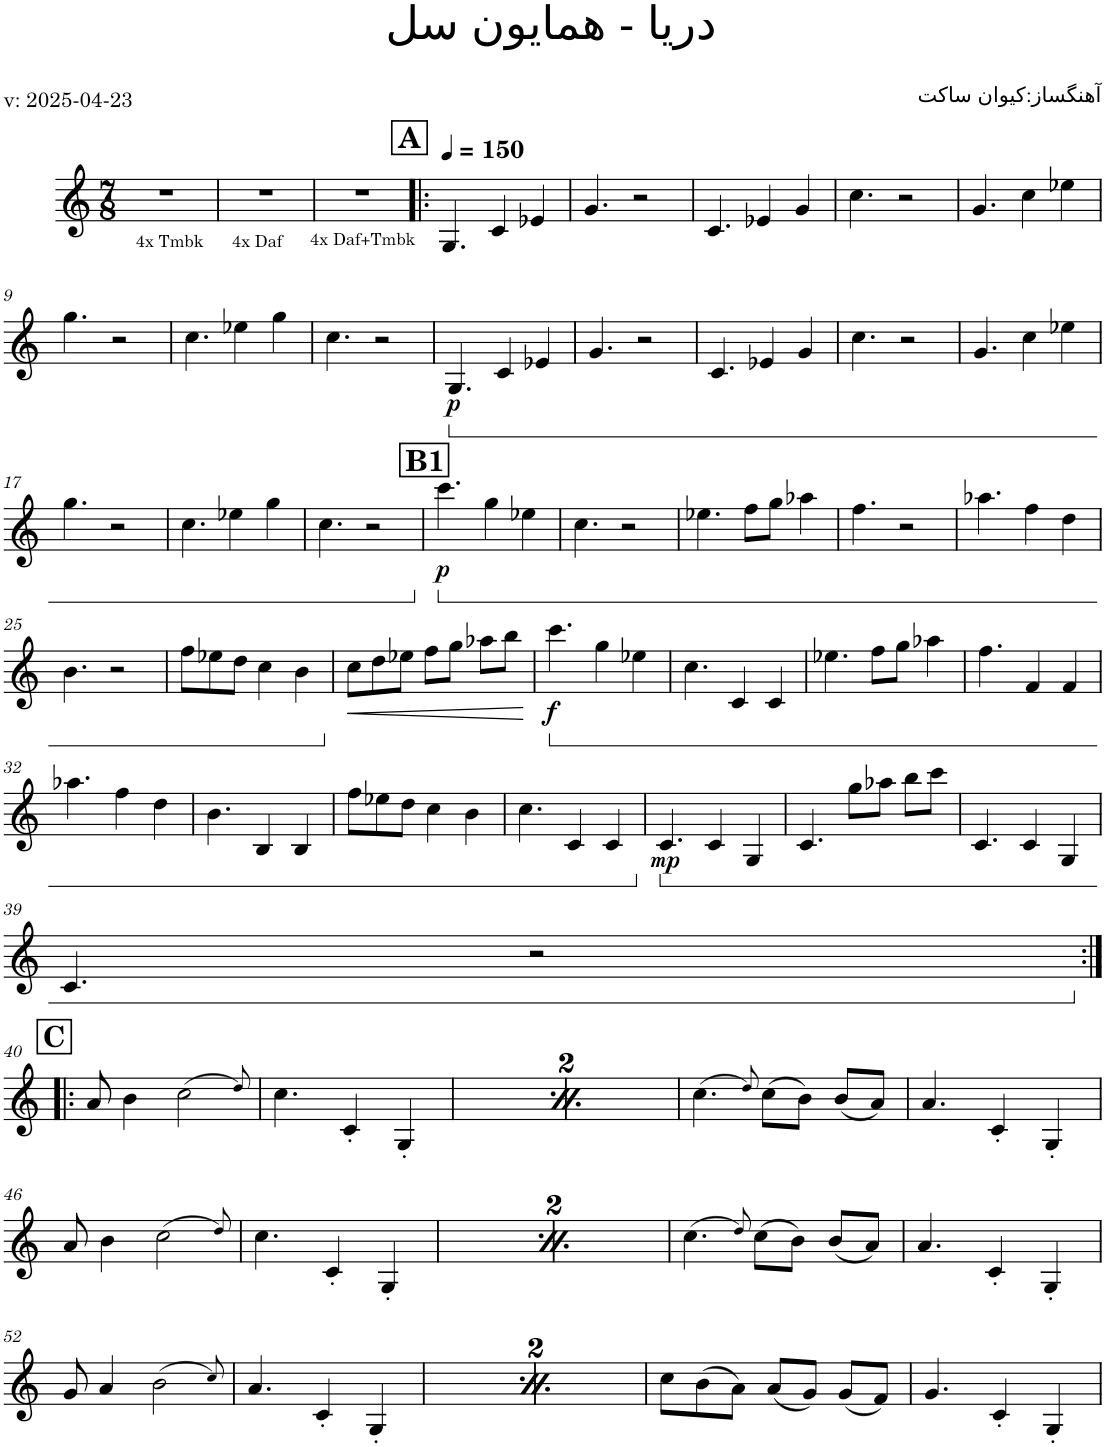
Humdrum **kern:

**kern	**dynam
*part1	*part1
*staff1	*staff1
*I"Tar	*
*I'Tar	*
*clefG2	*
*k[]	*
*M7/8	*
=1	=1
!LO:TX:b:t=4x Tmbk	!
2..r	.
=2	=2
!LO:TX:b:t=4x Daf	!
2..r	.
=3	=3
!LO:TX:b:t=4x Daf+Tmbk	!
2..r	.
=4!|:	=4!|:
!!LO:REH:place=s1:a:B:cj:fs=14:t=A
*MM150	*
4.G/	.
4c/	.
4e-X/	.
=5	=5
4.g/	.
2r	.
=6	=6
4.c/	.
4e-X/	.
4g/	.
=7	=7
4.cc\	.
2r	.
=8	=8
4.g/	.
4cc\	.
4ee-X\	.
!!LO:LB:g=z
=9	=9
4.gg\	.
2r	.
=10	=10
4.cc\	.
4ee-X\	.
4gg\	.
=11	=11
4.cc\	.
2r	.
=12	=12
*ped	*
!	!LO:DY:b
4.G/	p
4c/	.
4e-X/	.
=13	=13
4.g/	.
2r	.
=14	=14
4.c/	.
4e-X/	.
4g/	.
=15	=15
4.cc\	.
2r	.
=16	=16
4.g/	.
4cc\	.
4ee-X\	.
!!LO:LB:g=z
=17	=17
4.gg\	.
2r	.
=18	=18
4.cc\	.
4ee-X\	.
4gg\	.
=19	=19
4.cc\	.
2r	.
!!LO:REH:place=s1:a:B:cj:fs=14:t=B1
=20	=20
*Xped	*
*ped	*
!	!LO:DY:b
4.ccc\	p
4gg\	.
4ee-X\	.
=21	=21
4.cc\	.
2r	.
=22	=22
4.ee-X\	.
8ff\L	.
8gg\J	.
4aa-X\	.
=23	=23
4.ff\	.
2r	.
=24	=24
4.aa-X\	.
4ff\	.
4dd\	.
!!LO:LB:g=z
=25	=25
4.b\	.
2r	.
=26	=26
8ff\L	.
8ee-X\	.
8dd\J	.
4cc\	.
4b\	.
=27	=27
*Xped	*
!	!LO:HP:b
8cc\L	<
8dd\	.
8ee-X\J	.
8ff\L	.
8gg\J	.
8aa-X\L	.
8bb\J	.
.	[
=28	=28
*ped	*
!	!LO:DY:b
4.ccc\	f
4gg\	.
4ee-X\	.
=29	=29
4.cc\	.
4c/	.
4c/	.
=30	=30
4.ee-X\	.
8ff\L	.
8gg\J	.
4aa-X\	.
=31	=31
4.ff\	.
4f/	.
4f/	.
!!LO:LB:g=z
=32	=32
4.aa-X\	.
4ff\	.
4dd\	.
=33	=33
4.b\	.
4B/	.
4B/	.
=34	=34
8ff\L	.
8ee-X\	.
8dd\J	.
4cc\	.
4b\	.
=35	=35
4.cc\	.
4c/	.
4c/	.
=36	=36
*Xped	*
*ped	*
!	!LO:DY:b
4.c/	mp
4c/	.
4G/	.
=37	=37
4.c/	.
8gg\L	.
8aa-X\J	.
8bb\L	.
8ccc\J	.
=38	=38
4.c/	.
4c/	.
4G/	.
!!LO:LB:g=z
=39	=39
4.c/	.
2r	.
!!LO:LB:g=z
!!LO:REH:place=s1:a:B:cj:fs=14:t=C
=40:|!|:	=40:|!|:
*Xped	*
8a/	.
4b\	.
(2cc\	.
8qdd/)	.
=41	=41
4.cc\	.
4c'/	.
4G'/	.
!!LO:REH:place=s1:a:B:cj:fs=14:t=C
=42	=42
8a/	.
4b\	.
(2cc\	.
8qdd/)	.
=43	=43
4.cc\	.
4c'/	.
4G'/	.
=44	=44
(4.cc\	.
8qdd/)	.
(8cc\L	.
8b\J)	.
(8b/L	.
8a/J)	.
=45	=45
4.a/	.
4c'/	.
4G'/	.
!!LO:LB:g=z
=46	=46
8a/	.
4b\	.
(2cc\	.
8qdd/)	.
=47	=47
4.cc\	.
4c'/	.
4G'/	.
=48	=48
8a/	.
4b\	.
(2cc\	.
8qdd/)	.
=49	=49
4.cc\	.
4c'/	.
4G'/	.
=50	=50
(4.cc\	.
8qdd/)	.
(8cc\L	.
8b\J)	.
(8b/L	.
8a/J)	.
=51	=51
4.a/	.
4c'/	.
4G'/	.
!!LO:LB:g=z
=52	=52
8g/	.
4a/	.
(2b\	.
8qcc/)	.
=53	=53
4.a/	.
4c'/	.
4G'/	.
=54	=54
8g/	.
4a/	.
(2b\	.
8qcc/)	.
=55	=55
4.a/	.
4c'/	.
4G'/	.
=56	=56
8cc\L	.
(8b\	.
8a\J)	.
(8a/L	.
8g/J)	.
(8g/L	.
8f/J)	.
=57	=57
4.g/	.
4c'/	.
4G'/	.
=	=
*-	*-
